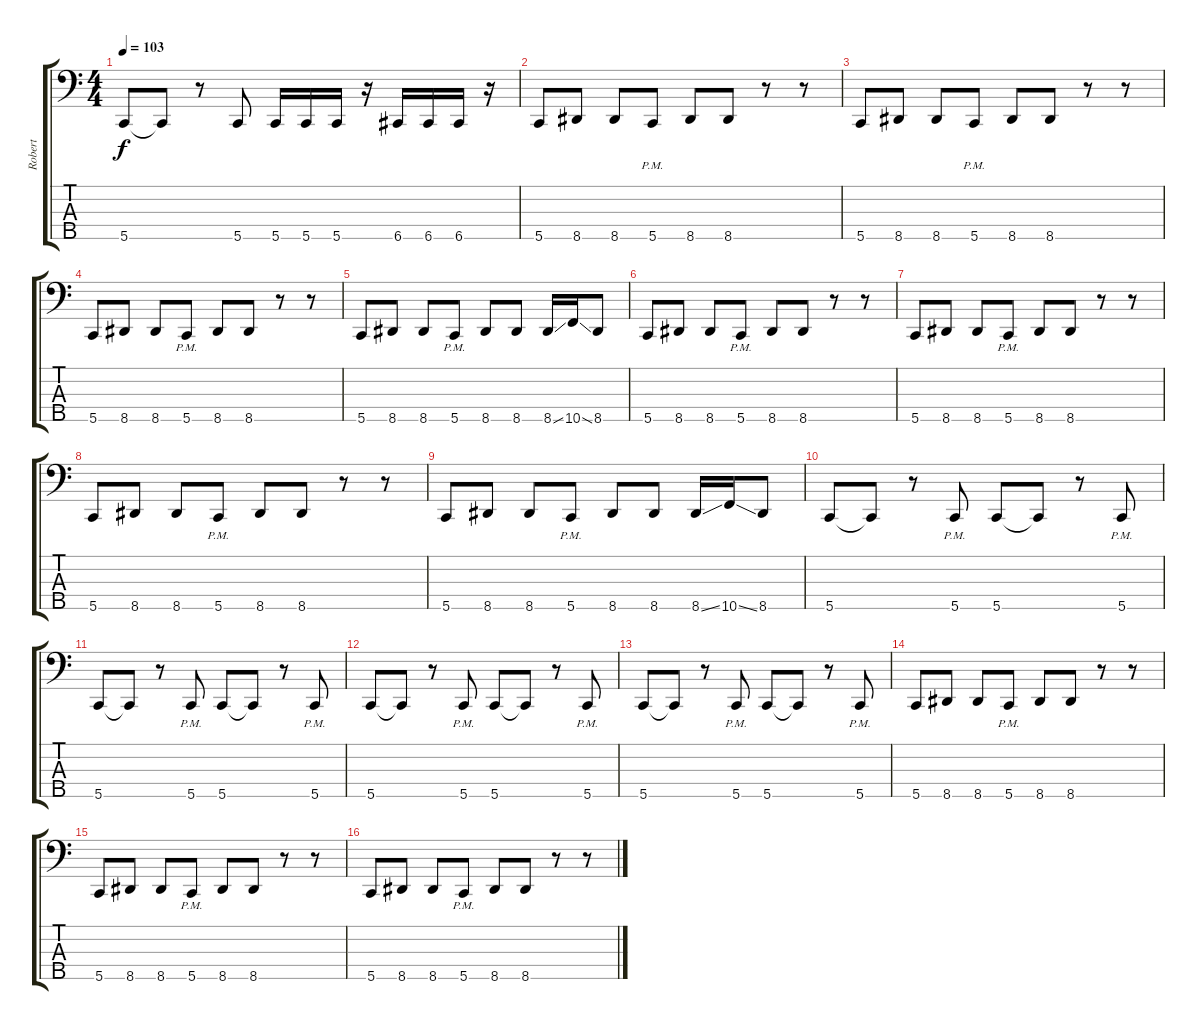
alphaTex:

\track ("Robert" "Robert") {instrument electricbassfinger}
\staff {score tabs}
\tuning (F2 C2 G1 D1 G0) {hide}
\ts (4 4)
\tempo 103
\clef f4
\ks c
5.5.8{dy f} 5.5{t}.8 r.8 5.5.8 5.5.16 5.5.16 5.5.16 r.16 6.5.16 6.5.16 6.5.16 r.16 |
5.5.8 8.5.8 8.5.8 5.5{pm}.8 8.5.8 8.5.8 r.8 r.8 |
5.5.8 8.5.8 8.5.8 5.5{pm}.8 8.5.8 8.5.8 r.8 r.8 |
5.5.8 8.5.8 8.5.8 5.5{pm}.8 8.5.8 8.5.8 r.8 r.8 |
5.5.8 8.5.8 8.5.8 5.5{pm}.8 8.5.8 8.5.8 8.5{ss}.16 10.5{ss}.16 8.5.8 |
5.5.8 8.5.8 8.5.8 5.5{pm}.8 8.5.8 8.5.8 r.8 r.8 |
5.5.8 8.5.8 8.5.8 5.5{pm}.8 8.5.8 8.5.8 r.8 r.8 |
5.5.8 8.5.8 8.5.8 5.5{pm}.8 8.5.8 8.5.8 r.8 r.8 |
5.5.8 8.5.8 8.5.8 5.5{pm}.8 8.5.8 8.5.8 8.5{ss}.16 10.5{ss}.16 8.5.8 |
5.5.8 5.5{t}.8 r.8 5.5{pm}.8 5.5.8 5.5{t}.8 r.8 5.5{pm}.8 |
5.5.8 5.5{t}.8 r.8 5.5{pm}.8 5.5.8 5.5{t}.8 r.8 5.5{pm}.8 |
5.5.8 5.5{t}.8 r.8 5.5{pm}.8 5.5.8 5.5{t}.8 r.8 5.5{pm}.8 |
5.5.8 5.5{t}.8 r.8 5.5{pm}.8 5.5.8 5.5{t}.8 r.8 5.5{pm}.8 |
5.5.8 8.5.8 8.5.8 5.5{pm}.8 8.5.8 8.5.8 r.8 r.8 |
5.5.8 8.5.8 8.5.8 5.5{pm}.8 8.5.8 8.5.8 r.8 r.8 |
5.5.8 8.5.8 8.5.8 5.5{pm}.8 8.5.8 8.5.8 r.8 r.8
